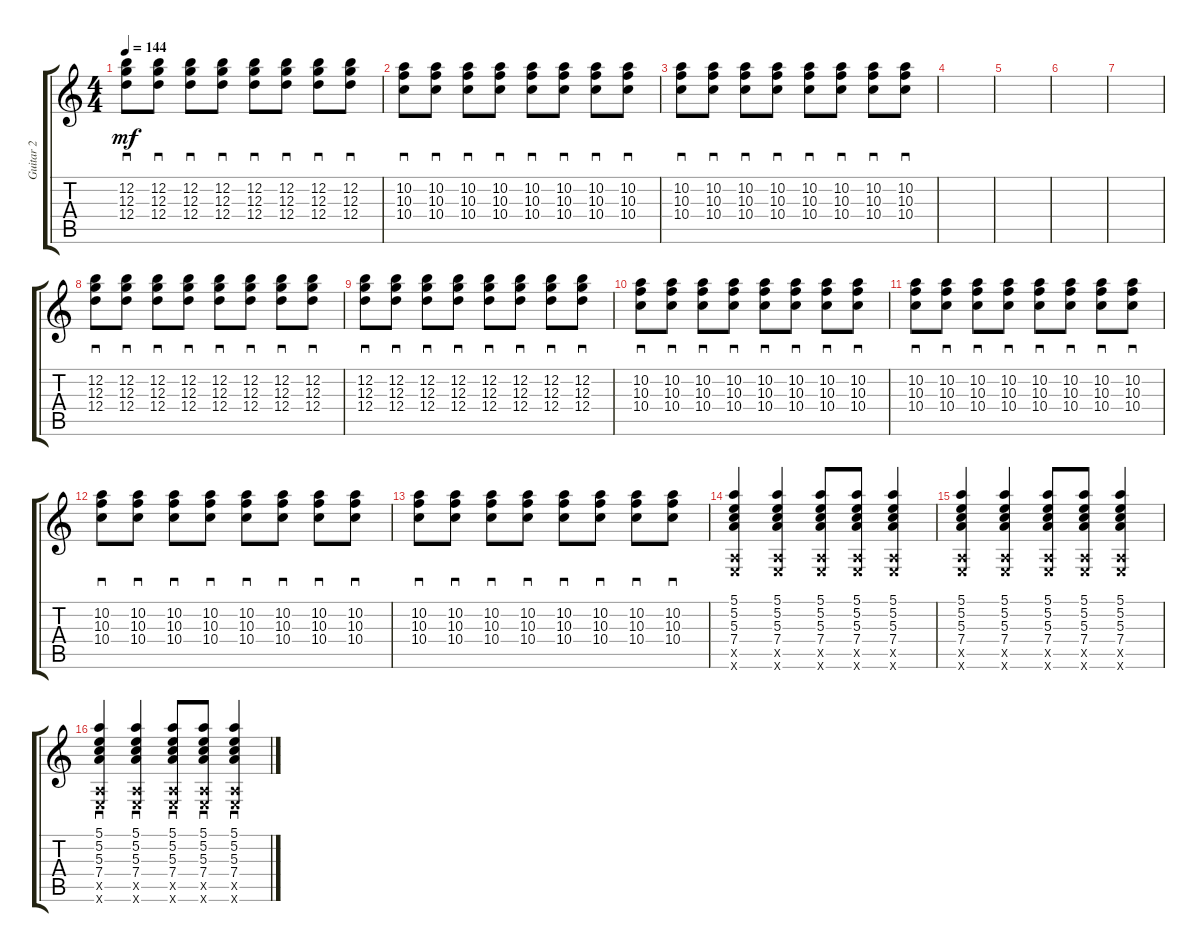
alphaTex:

\track ("Guitar 2" "Guitar 2") {instrument electricguitarclean}
\staff {score tabs}
\tuning (E4 B3 G3 D3 A2 E2) {hide}
\ts (4 4)
\tempo 144
\clef g2
\ks c
(12.2 12.3 12.4).8{sd dy mf} (12.2 12.3 12.4).8{sd} (12.2 12.3 12.4).8{sd} (12.2 12.3 12.4).8{sd} (12.2 12.3 12.4).8{sd} (12.2 12.3 12.4).8{sd} (12.2 12.3 12.4).8{sd} (12.2 12.3 12.4).8{sd} |
(10.2 10.3 10.4).8{sd} (10.2 10.3 10.4).8{sd} (10.2 10.3 10.4).8{sd} (10.2 10.3 10.4).8{sd} (10.2 10.3 10.4).8{sd} (10.2 10.3 10.4).8{sd} (10.2 10.3 10.4).8{sd} (10.2 10.3 10.4).8{sd} |
(10.2 10.3 10.4).8{sd} (10.2 10.3 10.4).8{sd} (10.2 10.3 10.4).8{sd} (10.2 10.3 10.4).8{sd} (10.2 10.3 10.4).8{sd} (10.2 10.3 10.4).8{sd} (10.2 10.3 10.4).8{sd} (10.2 10.3 10.4).8{sd} |
|
|
|
|
(12.2 12.3 12.4).8{sd} (12.2 12.3 12.4).8{sd} (12.2 12.3 12.4).8{sd} (12.2 12.3 12.4).8{sd} (12.2 12.3 12.4).8{sd} (12.2 12.3 12.4).8{sd} (12.2 12.3 12.4).8{sd} (12.2 12.3 12.4).8{sd} |
(12.2 12.3 12.4).8{sd} (12.2 12.3 12.4).8{sd} (12.2 12.3 12.4).8{sd} (12.2 12.3 12.4).8{sd} (12.2 12.3 12.4).8{sd} (12.2 12.3 12.4).8{sd} (12.2 12.3 12.4).8{sd} (12.2 12.3 12.4).8{sd} |
(10.2 10.3 10.4).8{sd} (10.2 10.3 10.4).8{sd} (10.2 10.3 10.4).8{sd} (10.2 10.3 10.4).8{sd} (10.2 10.3 10.4).8{sd} (10.2 10.3 10.4).8{sd} (10.2 10.3 10.4).8{sd} (10.2 10.3 10.4).8{sd} |
(10.2 10.3 10.4).8{sd} (10.2 10.3 10.4).8{sd} (10.2 10.3 10.4).8{sd} (10.2 10.3 10.4).8{sd} (10.2 10.3 10.4).8{sd} (10.2 10.3 10.4).8{sd} (10.2 10.3 10.4).8{sd} (10.2 10.3 10.4).8{sd} |
(10.2 10.3 10.4).8{sd} (10.2 10.3 10.4).8{sd} (10.2 10.3 10.4).8{sd} (10.2 10.3 10.4).8{sd} (10.2 10.3 10.4).8{sd} (10.2 10.3 10.4).8{sd} (10.2 10.3 10.4).8{sd} (10.2 10.3 10.4).8{sd} |
(10.2 10.3 10.4).8{sd} (10.2 10.3 10.4).8{sd} (10.2 10.3 10.4).8{sd} (10.2 10.3 10.4).8{sd} (10.2 10.3 10.4).8{sd} (10.2 10.3 10.4).8{sd} (10.2 10.3 10.4).8{sd} (10.2 10.3 10.4).8{sd} |
(5.1 5.2 5.3 7.4 0.5{x} 0.6{x}).4 (5.1 5.2 5.3 7.4 0.5{x} 0.6{x}).4 (5.1 5.2 5.3 7.4 0.5{x} 0.6{x}).8 (5.1 5.2 5.3 7.4 0.5{x} 0.6{x}).8 (5.1 5.2 5.3 7.4 0.5{x} 0.6{x}).4 |
(5.1 5.2 5.3 7.4 0.5{x} 0.6{x}).4 (5.1 5.2 5.3 7.4 0.5{x} 0.6{x}).4 (5.1 5.2 5.3 7.4 0.5{x} 0.6{x}).8 (5.1 5.2 5.3 7.4 0.5{x} 0.6{x}).8 (5.1 5.2 5.3 7.4 0.5{x} 0.6{x}).4 |
(5.1 5.2 5.3 7.4 0.5{x} 0.6{x}).4{sd} (5.1 5.2 5.3 7.4 0.5{x} 0.6{x}).4{sd} (5.1 5.2 5.3 7.4 0.5{x} 0.6{x}).8{sd} (5.1 5.2 5.3 7.4 0.5{x} 0.6{x}).8{sd} (5.1 5.2 5.3 7.4 0.5{x} 0.6{x}).4{sd}
